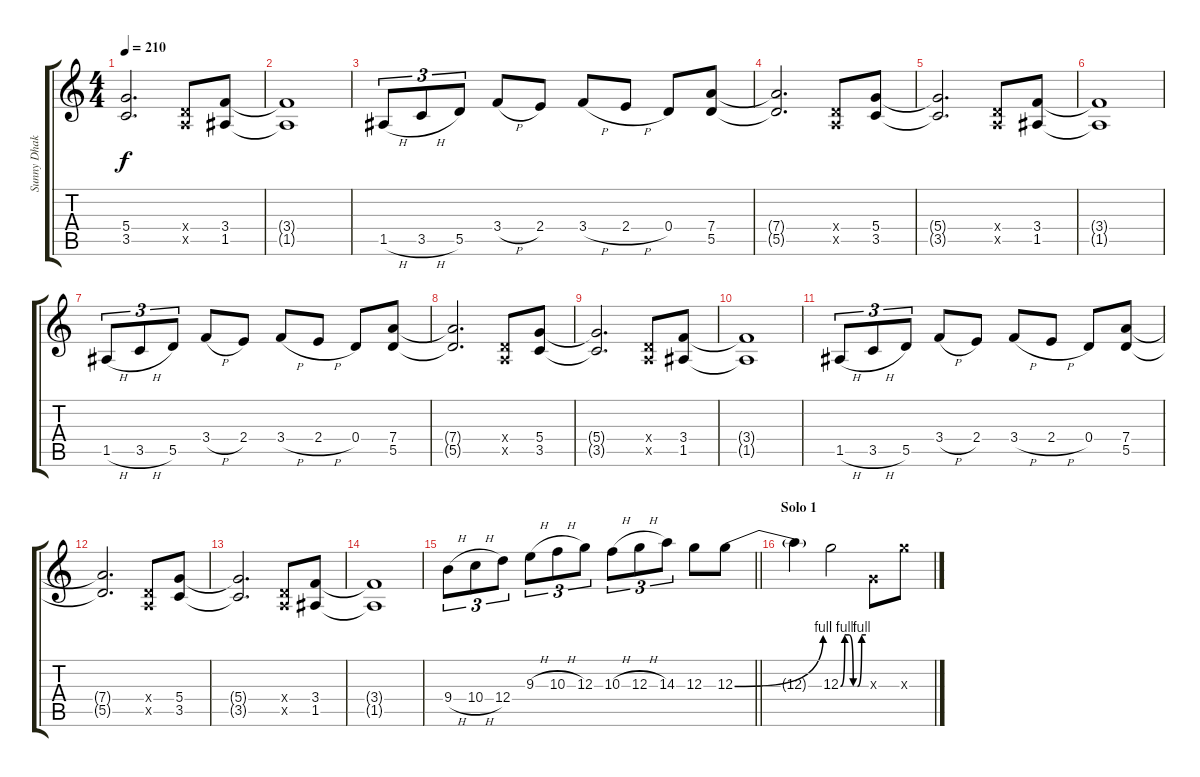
\track ("Sunny Dhak" "Sunny Dhak") {instrument distortionguitar}
\staff {score tabs}
\tuning (E4 B3 G3 D3 A2 E2) {hide}
\ts (4 4)
\tempo 210
\clef g2
\ks c
(5.4{t} 3.5{t}).2{d dy f} (0.4{x} 0.5{x}).8 (3.4 1.5).8 |
(3.4{t} 1.5{t}).1 |
1.5{h}.8{tu (3 2)} 3.5{h}.8{tu (3 2)} 5.5.8{tu (3 2)} 3.4{h}.8 2.4.8 3.4{h}.8 2.4{h}.8 0.4.8 (7.4 5.5).8 |
(7.4{t} 5.5{t}).2{d} (0.4{x} 0.5{x}).8 (5.4 3.5).8 |
(5.4{t} 3.5{t}).2{d} (0.4{x} 0.5{x}).8 (3.4 1.5).8 |
(3.4{t} 1.5{t}).1 |
1.5{h}.8{tu (3 2)} 3.5{h}.8{tu (3 2)} 5.5.8{tu (3 2)} 3.4{h}.8 2.4.8 3.4{h}.8 2.4{h}.8 0.4.8 (7.4 5.5).8 |
(7.4{t} 5.5{t}).2{d} (0.4{x} 0.5{x}).8 (5.4 3.5).8 |
(5.4{t} 3.5{t}).2{d} (0.4{x} 0.5{x}).8 (3.4 1.5).8 |
(3.4{t} 1.5{t}).1 |
1.5{h}.8{tu (3 2)} 3.5{h}.8{tu (3 2)} 5.5.8{tu (3 2)} 3.4{h}.8 2.4.8 3.4{h}.8 2.4{h}.8 0.4.8 (7.4 5.5).8 |
(7.4{t} 5.5{t}).2{d} (0.4{x} 0.5{x}).8 (5.4 3.5).8 |
(5.4{t} 3.5{t}).2{d} (0.4{x} 0.5{x}).8 (3.4 1.5).8 |
(3.4{t} 1.5{t}).1 |
\barLineRight lightlight
9.4{h}.8{tu (3 2)} 10.4{h}.8{tu (3 2)} 12.4.8{tu (3 2)} 9.3{h}.8{tu (3 2)} 10.3{h}.8{tu (3 2)} 12.3.8{tu (3 2)} 10.3{h}.8{tu (3 2)} 12.3{h}.8{tu (3 2)} 14.3.8{tu (3 2)} 12.3.8 12.3{be (bend 0 0 60 4)}.8 |
\section ("" "Solo 1")
12.3{t}.4 12.3{be (custom 0 0 10 4 20 4 30 0 40 0 50 4 60 4)}.2 0.3{x}.8 12.3{x}.8
